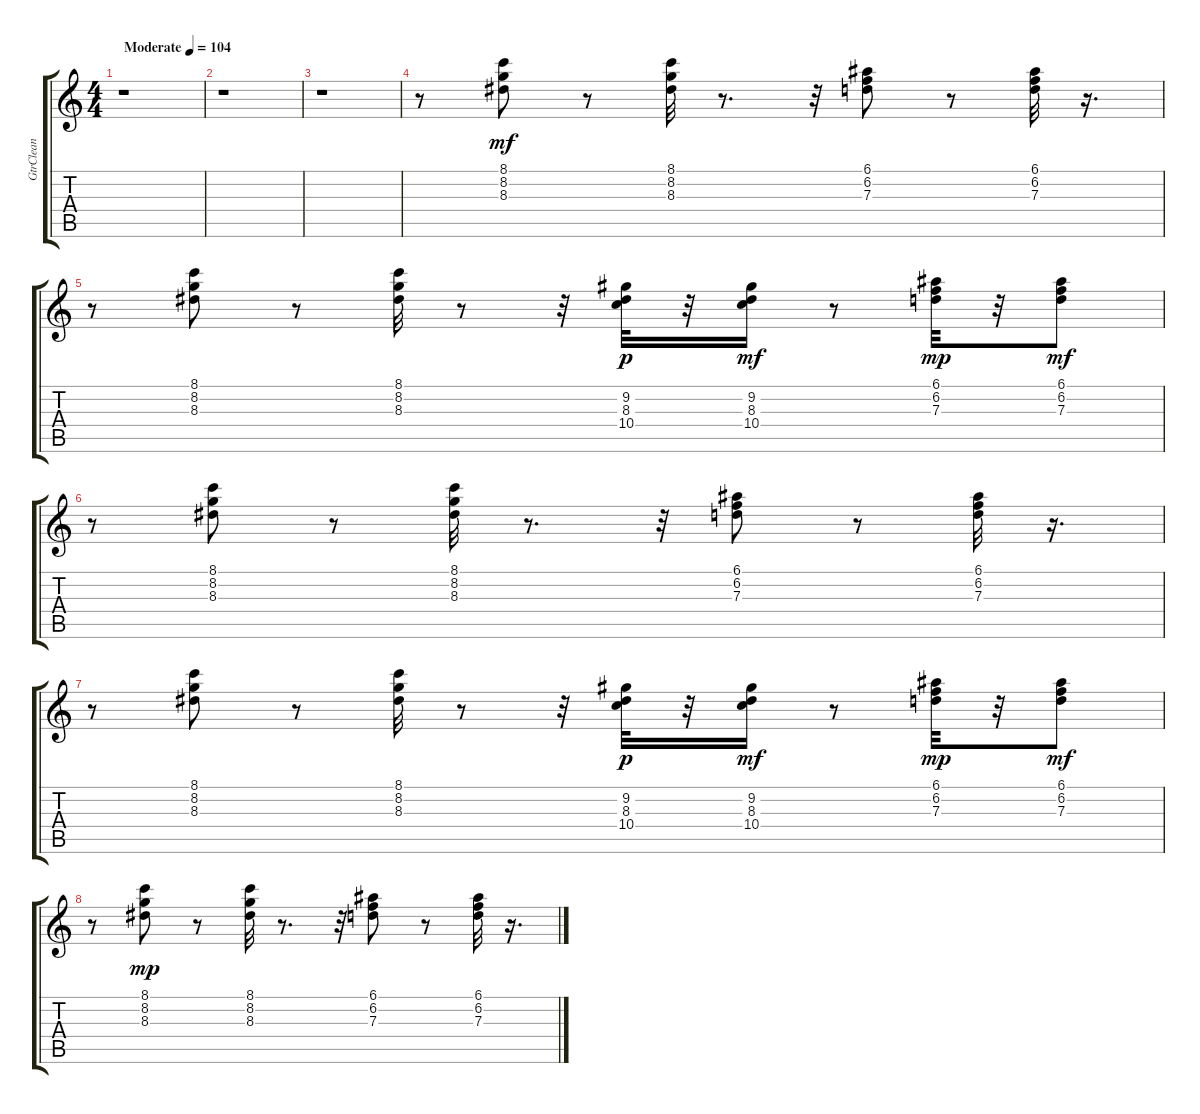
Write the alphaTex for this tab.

\track ("GtrClean               " "GtrClean  ") {instrument electricguitarclean}
\staff {score tabs}
\tuning (E4 B3 G3 D3 A2 E2) {hide}
\ts (4 4)
\tempo (104 "Moderate")
\clef g2
\ks c
r.1{dy mf instrument electricguitarclean} |
r.1 |
r.1 |
r.8 (8.1 8.2 8.3).8 r.8 (8.1 8.2 8.3).32 r.8{d} r.32 (6.1 6.2 7.3).8 r.8 (6.1 6.2 7.3).32 r.16{d} |
r.8 (8.1 8.2 8.3).8 r.8 (8.1 8.2 8.3).32 r.8 r.32 (9.2 8.3 10.4).32{dy p} r.32 (9.2 8.3 10.4).16{dy mf} r.8 (6.1 6.2 7.3).32{dy mp} r.32 (6.1 6.2 7.3).8{dy mf} |
r.8 (8.1 8.2 8.3).8 r.8 (8.1 8.2 8.3).32 r.8{d} r.32 (6.1 6.2 7.3).8 r.8 (6.1 6.2 7.3).32 r.16{d} |
r.8 (8.1 8.2 8.3).8 r.8 (8.1 8.2 8.3).32 r.8 r.32 (9.2 8.3 10.4).32{dy p} r.32 (9.2 8.3 10.4).16{dy mf} r.8 (6.1 6.2 7.3).32{dy mp} r.32 (6.1 6.2 7.3).8{dy mf} |
r.8 (8.1 8.2 8.3).8{dy mp} r.8 (8.1 8.2 8.3).32 r.8{d} r.32 (6.1 6.2 7.3).8 r.8 (6.1 6.2 7.3).32 r.16{d}
